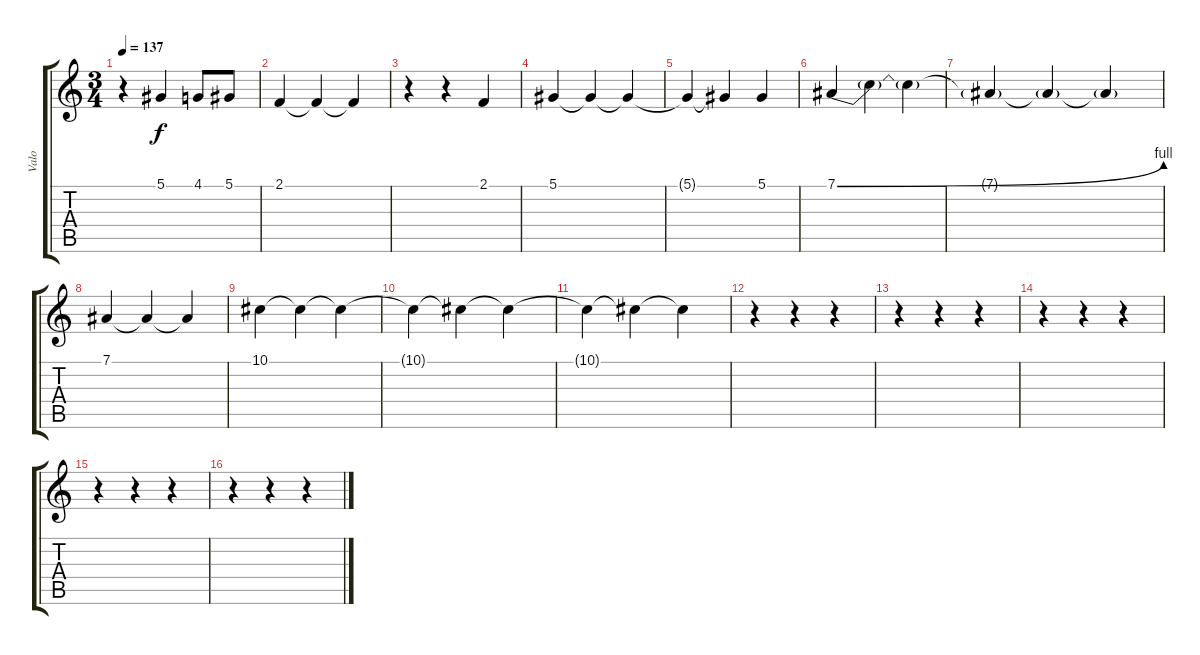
\track ("Valo" "Valo") {instrument lead6voice}
\staff {score tabs}
\tuning (Eb4 Bb3 Gb3 Db3 Ab2 Eb2) {hide}
\ts (3 4)
\tempo 137
\clef g2
\ks c
r.4{dy f} 5.1.4 4.1.8 5.1.8 |
2.1.4 2.1{t}.4 2.1{t}.4 |
r.4 r.4 2.1.4 |
5.1.4 5.1{t}.4 5.1{t}.4 |
5.1{t}.4 5.1{t}.4 5.1.4 |
7.1{be (bend 0 0 60 4)}.4 7.1{t}.4 7.1{t}.4 |
7.1{t}.4 7.1{t}.4 7.1{t}.4 |
7.1.4 7.1{t}.4 7.1{t}.4 |
10.1.4 10.1{t}.4 10.1{t}.4 |
10.1{t}.4 10.1{t}.4 10.1{t}.4 |
10.1{t}.4 10.1{t}.4 10.1{t}.4 |
r.4 r.4 r.4 |
r.4 r.4 r.4 |
r.4 r.4 r.4 |
r.4 r.4 r.4 |
r.4 r.4 r.4
